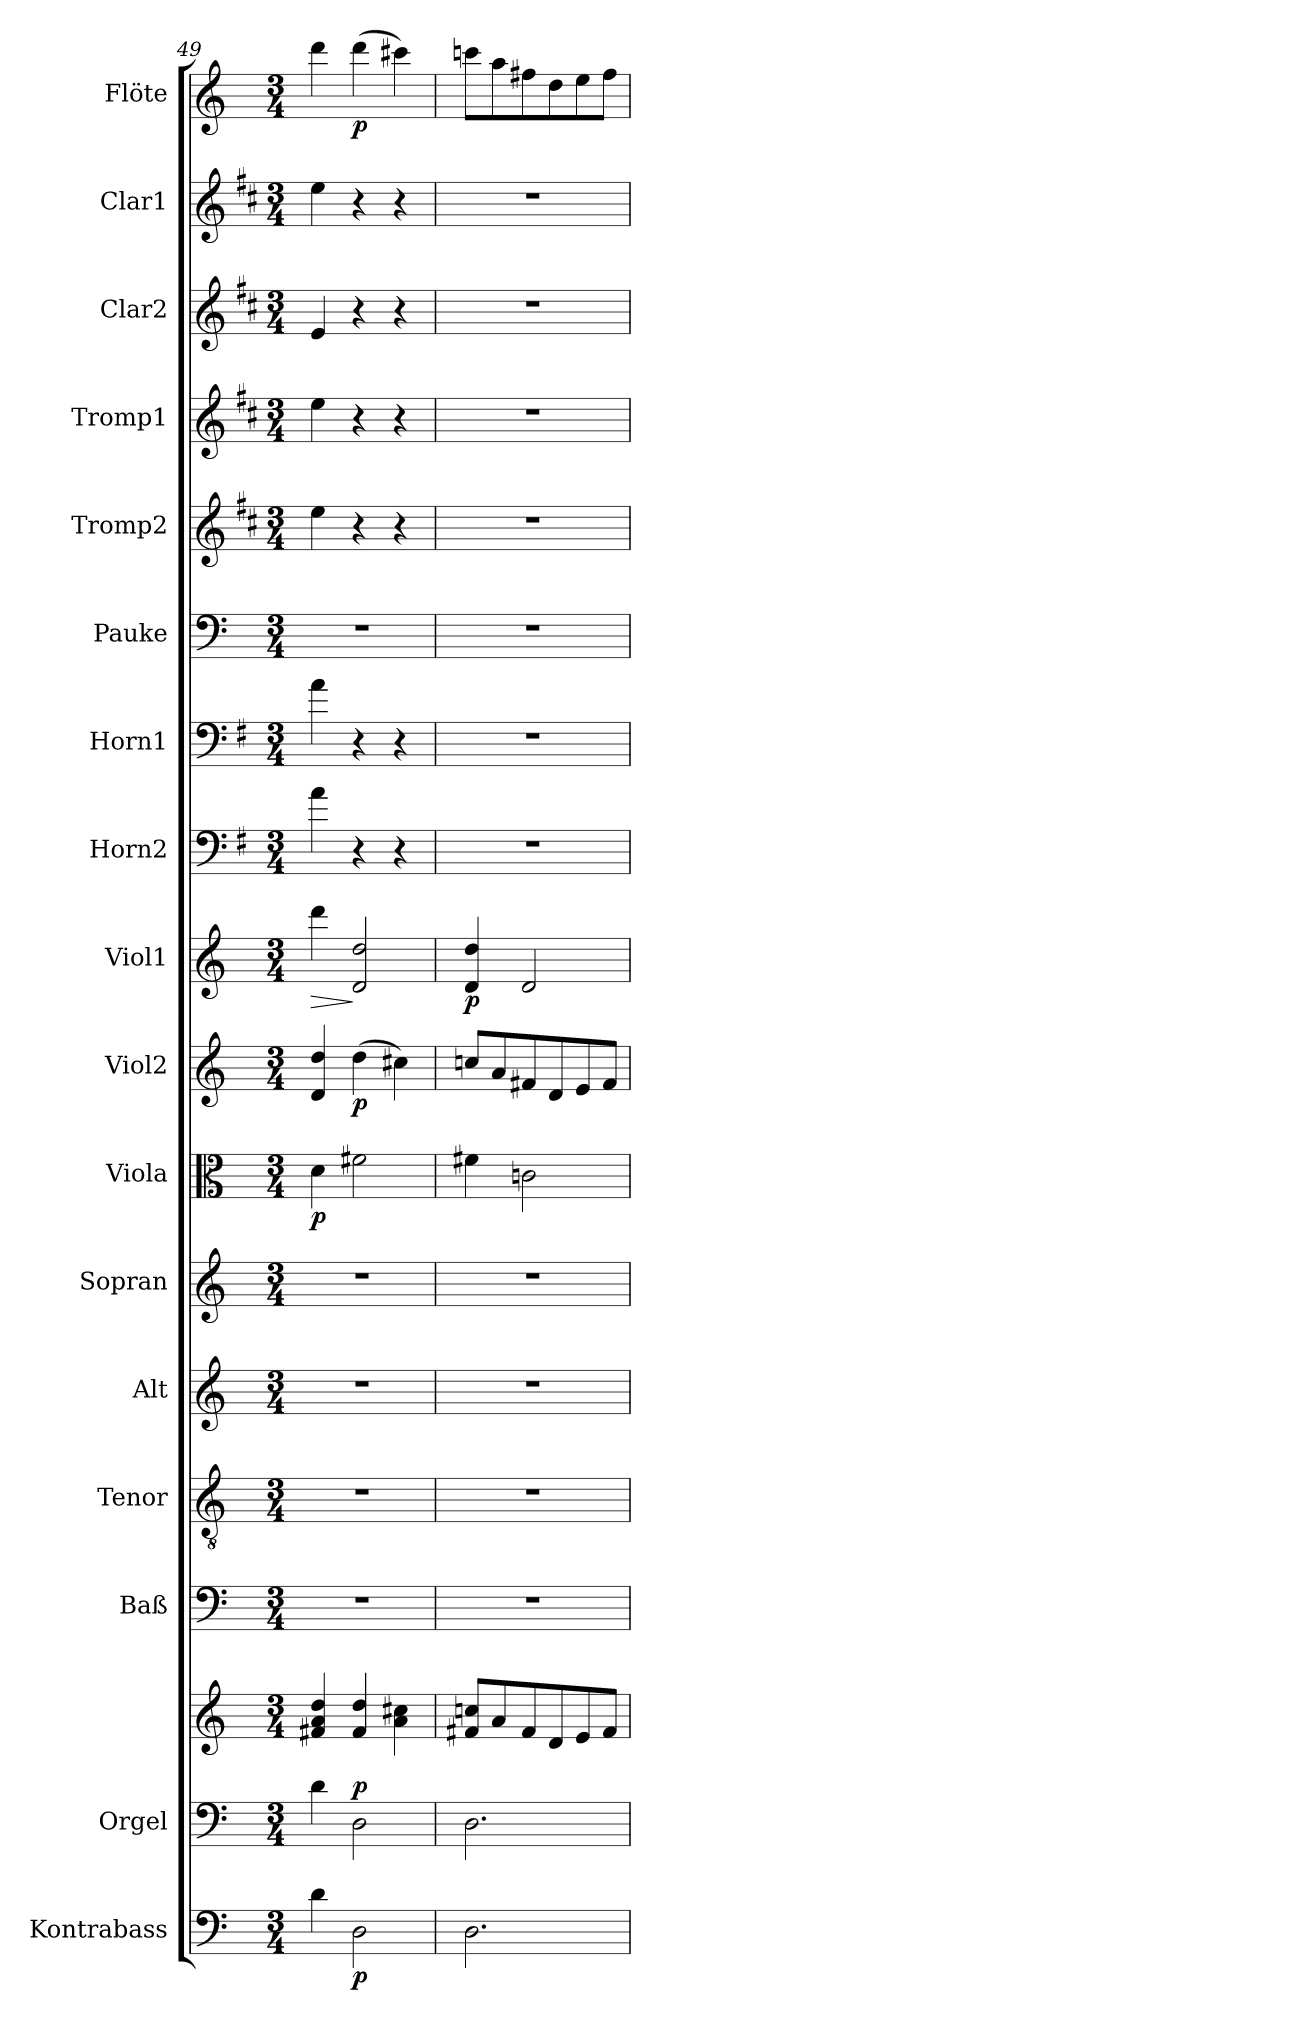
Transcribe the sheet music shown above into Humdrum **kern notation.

**kern	**dynam	**kern	**kern	**dynam	**kern	**kern	**kern	**kern	**kern	**dynam	**kern	**dynam	**kern	**dynam	**kern	**kern	**kern	**kern	**kern	**kern	**kern	**kern	**dynam
*part17	*part17	*part16	*part16	*part16	*part15	*part14	*part13	*part12	*part11	*part11	*part10	*part10	*part9	*part9	*part8	*part7	*part6	*part5	*part4	*part3	*part2	*part1	*part1
*staff18	*staff18	*staff17	*staff16	*staff16/17	*staff15	*staff14	*staff13	*staff12	*staff11	*staff11	*staff10	*staff10	*staff9	*staff9	*staff8	*staff7	*staff6	*staff5	*staff4	*staff3	*staff2	*staff1	*staff1
*I"Kontrabass	*	*I"Orgel	*	*	*I"Baß	*I"Tenor	*I"Alt	*I"Sopran	*I"Viola	*	*I"Viol2	*	*I"Viol1	*	*I"Horn2	*I"Horn1	*I"Pauke	*I"Tromp2	*I"Tromp1	*I"Clar2	*I"Clar1	*I"Flöte	*
*I'Kb	*	*	*	*	*I'B	*I'T	*I'A	*I'S	*I'Vla	*	*I'Vl2	*	*I'Vl1	*	*I'Hr2	*I'Hr1	*I'Pk	*I'Tr2	*I'Tr1	*I'Cl2	*I'Cl1	*I'Fl	*
*clefF4	*	*clefF4	*clefG2	*	*clefF4	*clefGv2	*clefG2	*clefG2	*clefC3	*	*clefG2	*	*clefG2	*	*clefF4	*clefF4	*clefF4	*clefG2	*clefG2	*clefG2	*clefG2	*clefG2	*
*ITrd7c12	*	*	*	*	*	*	*	*	*	*	*	*	*	*	*ITrd4c7	*ITrd4c7	*	*ITrd1c2	*ITrd1c2	*ITrd1c2	*ITrd1c2	*	*
*k[]	*	*k[]	*k[]	*	*k[]	*k[]	*k[]	*k[]	*k[]	*	*k[]	*	*k[]	*	*k[]	*k[]	*k[]	*k[]	*k[]	*k[]	*k[]	*k[]	*
*C:	*	*C:	*C:	*	*C:	*C:	*C:	*C:	*C:	*	*C:	*	*C:	*	*C:	*C:	*C:	*C:	*C:	*C:	*C:	*C:	*
*M3/4	*	*M3/4	*M3/4	*	*M3/4	*M3/4	*M3/4	*M3/4	*M3/4	*	*M3/4	*	*M3/4	*	*M3/4	*M3/4	*M3/4	*M3/4	*M3/4	*M3/4	*M3/4	*M3/4	*
=49	=49	=49	=49	=49	=49	=49	=49	=49	=49	=49	=49	=49	=49	=49	=49	=49	=49	=49	=49	=49	=49	=49	=49
!	!	!	!	!	!	!	!	!	!	!LO:DY:b	!	!	!	!LO:HP:b	!	!	!	!	!	!	!	!	!
4D\	.	4d\	4f#X/ 4a/ 4dd/	.	2.r	2.r	2.r	2.r	4d\	p	4d/ 4dd/	.	4ddd\	>	4d\	4d\	2.r	4dd\	4dd\	4d/	4dd\	4ddd\	.
!	!LO:DY:b	!	!	!LO:DY:a=2	!	!	!	!	!	!	!	!LO:DY:b	!	!	!	!	!	!	!	!	!	!	!LO:DY:b
2DD\	p	2D\	4f#/ 4dd/	p	.	.	.	.	2f#X\	.	(>4dd\	p	2d/ 2dd/	]	4r	4r	.	4r	4r	4r	4r	(>4ddd\	p
.	.	.	4a\ 4cc#X\	.	.	.	.	.	.	.	4cc#X\)	.	.	.	4r	4r	.	4r	4r	4r	4r	4ccc#X\)	.
=50	=50	=50	=50	=50	=50	=50	=50	=50	=50	=50	=50	=50	=50	=50	=50	=50	=50	=50	=50	=50	=50	=50	=50
!	!	!	!	!	!	!	!	!	!	!	!	!	!	!LO:DY:b	!	!	!	!	!	!	!	!	!
2.DD\	.	2.D\	8f#X/ 8ccn/L	.	2.r	2.r	2.r	2.r	4f#X\	.	8ccn/L	.	4d/ 4dd/	p	2.r	2.r	2.r	2.r	2.r	2.r	2.r	8cccn\L	.
.	.	.	8a/	.	.	.	.	.	.	.	8a/	.	.	.	.	.	.	.	.	.	.	8aa\	.
.	.	.	8f#/	.	.	.	.	.	2cn\	.	8f#X/	.	2d/	.	.	.	.	.	.	.	.	8ff#X\	.
.	.	.	8d/	.	.	.	.	.	.	.	8d/	.	.	.	.	.	.	.	.	.	.	8dd\	.
.	.	.	8e/	.	.	.	.	.	.	.	8e/	.	.	.	.	.	.	.	.	.	.	8ee\	.
.	.	.	8f#/J	.	.	.	.	.	.	.	8f#/J	.	.	.	.	.	.	.	.	.	.	8ff#\J	.
=	=	=	=	=	=	=	=	=	=	=	=	=	=	=	=	=	=	=	=	=	=	=	=
*-	*-	*-	*-	*-	*-	*-	*-	*-	*-	*-	*-	*-	*-	*-	*-	*-	*-	*-	*-	*-	*-	*-	*-
